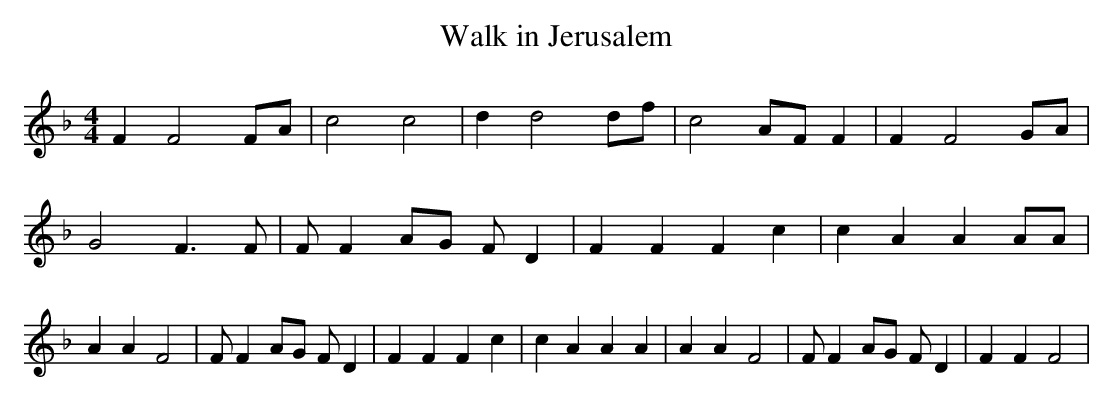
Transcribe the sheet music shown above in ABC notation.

X:1
T:Walk in Jerusalem
M:4/4
L:1/4
K:F
 F F2 F/2A/2| c2 c2| d d2 d/2f/2| c2A/2-F/2 F| F F2 G/2A/2| G2 F3/2 F/2|\
 F/2 F A/2G/2 F/2 D| F F F c| c A A A/2A/2| A A F2| F/2 F A/2G/2 F/2 D|\
 F F F c| c A A A| A A F2| F/2 F A/2G/2 F/2 D| F F F2|
